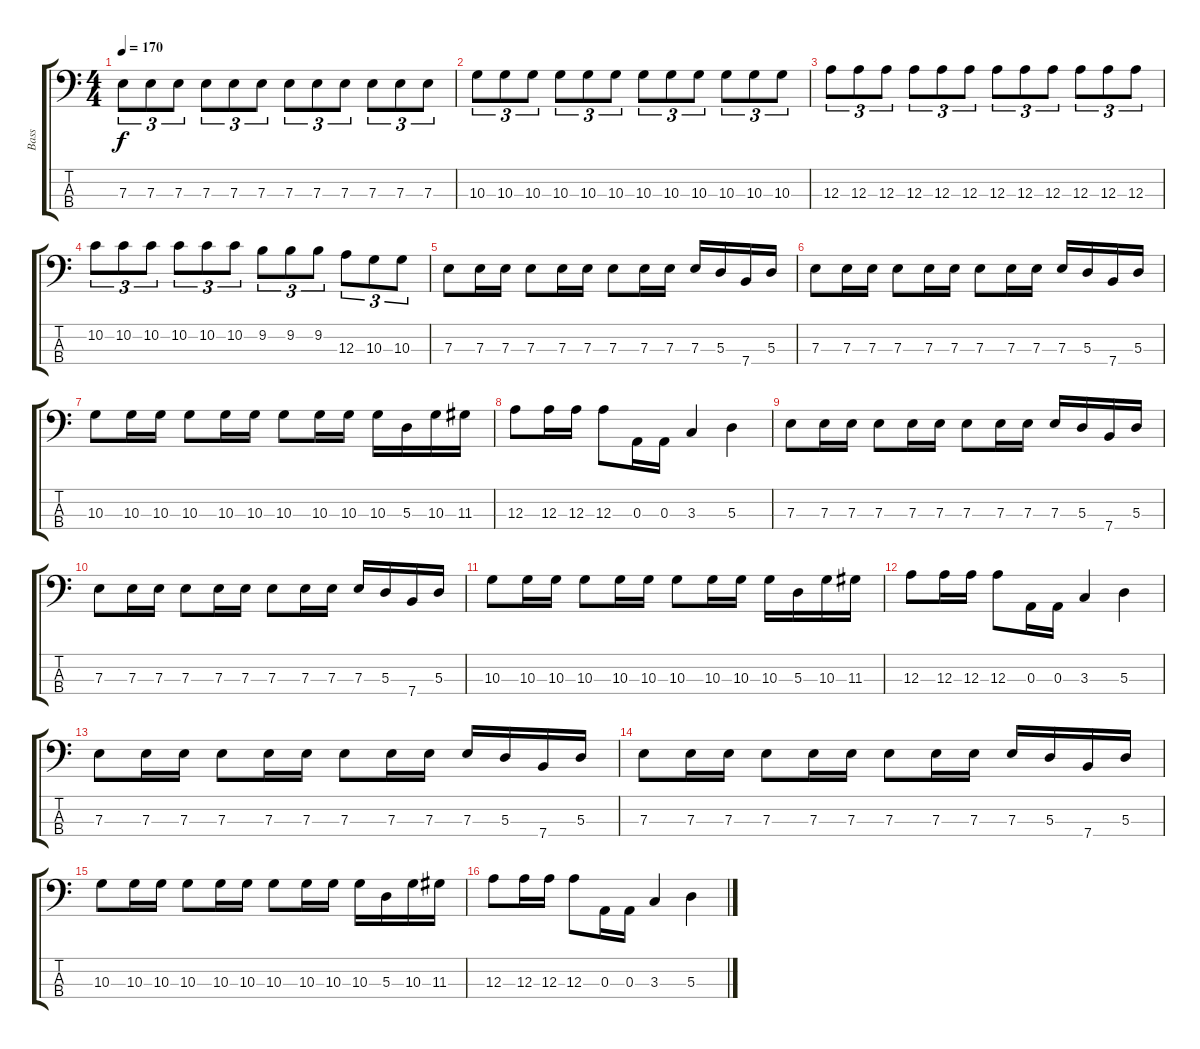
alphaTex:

\track ("Bass" "Bass") {instrument electricbassfinger}
\staff {score tabs}
\tuning (G2 D2 A1 E1) {hide}
\ts (4 4)
\tempo 170
\clef f4
\ks c
7.3.8{tu (3 2) dy f} 7.3.8{tu (3 2)} 7.3.8{tu (3 2)} 7.3.8{tu (3 2)} 7.3.8{tu (3 2)} 7.3.8{tu (3 2)} 7.3.8{tu (3 2)} 7.3.8{tu (3 2)} 7.3.8{tu (3 2)} 7.3.8{tu (3 2)} 7.3.8{tu (3 2)} 7.3.8{tu (3 2)} |
10.3.8{tu (3 2)} 10.3.8{tu (3 2)} 10.3.8{tu (3 2)} 10.3.8{tu (3 2)} 10.3.8{tu (3 2)} 10.3.8{tu (3 2)} 10.3.8{tu (3 2)} 10.3.8{tu (3 2)} 10.3.8{tu (3 2)} 10.3.8{tu (3 2)} 10.3.8{tu (3 2)} 10.3.8{tu (3 2)} |
12.3.8{tu (3 2)} 12.3.8{tu (3 2)} 12.3.8{tu (3 2)} 12.3.8{tu (3 2)} 12.3.8{tu (3 2)} 12.3.8{tu (3 2)} 12.3.8{tu (3 2)} 12.3.8{tu (3 2)} 12.3.8{tu (3 2)} 12.3.8{tu (3 2)} 12.3.8{tu (3 2)} 12.3.8{tu (3 2)} |
10.2.8{tu (3 2)} 10.2.8{tu (3 2)} 10.2.8{tu (3 2)} 10.2.8{tu (3 2)} 10.2.8{tu (3 2)} 10.2.8{tu (3 2)} 9.2.8{tu (3 2)} 9.2.8{tu (3 2)} 9.2.8{tu (3 2)} 12.3.8{tu (3 2)} 10.3.8{tu (3 2)} 10.3.8{tu (3 2)} |
7.3.8 7.3.16 7.3.16 7.3.8 7.3.16 7.3.16 7.3.8 7.3.16 7.3.16 7.3.16 5.3.16 7.4.16 5.3.16 |
7.3.8 7.3.16 7.3.16 7.3.8 7.3.16 7.3.16 7.3.8 7.3.16 7.3.16 7.3.16 5.3.16 7.4.16 5.3.16 |
10.3.8 10.3.16 10.3.16 10.3.8 10.3.16 10.3.16 10.3.8 10.3.16 10.3.16 10.3.16 5.3.16 10.3.16 11.3.16 |
12.3.8 12.3.16 12.3.16 12.3.8 0.3.16 0.3.16 3.3.4 5.3.4 |
7.3.8 7.3.16 7.3.16 7.3.8 7.3.16 7.3.16 7.3.8 7.3.16 7.3.16 7.3.16 5.3.16 7.4.16 5.3.16 |
7.3.8 7.3.16 7.3.16 7.3.8 7.3.16 7.3.16 7.3.8 7.3.16 7.3.16 7.3.16 5.3.16 7.4.16 5.3.16 |
10.3.8 10.3.16 10.3.16 10.3.8 10.3.16 10.3.16 10.3.8 10.3.16 10.3.16 10.3.16 5.3.16 10.3.16 11.3.16 |
12.3.8 12.3.16 12.3.16 12.3.8 0.3.16 0.3.16 3.3.4 5.3.4 |
7.3.8 7.3.16 7.3.16 7.3.8 7.3.16 7.3.16 7.3.8 7.3.16 7.3.16 7.3.16 5.3.16 7.4.16 5.3.16 |
7.3.8 7.3.16 7.3.16 7.3.8 7.3.16 7.3.16 7.3.8 7.3.16 7.3.16 7.3.16 5.3.16 7.4.16 5.3.16 |
10.3.8 10.3.16 10.3.16 10.3.8 10.3.16 10.3.16 10.3.8 10.3.16 10.3.16 10.3.16 5.3.16 10.3.16 11.3.16 |
12.3.8 12.3.16 12.3.16 12.3.8 0.3.16 0.3.16 3.3.4 5.3.4
